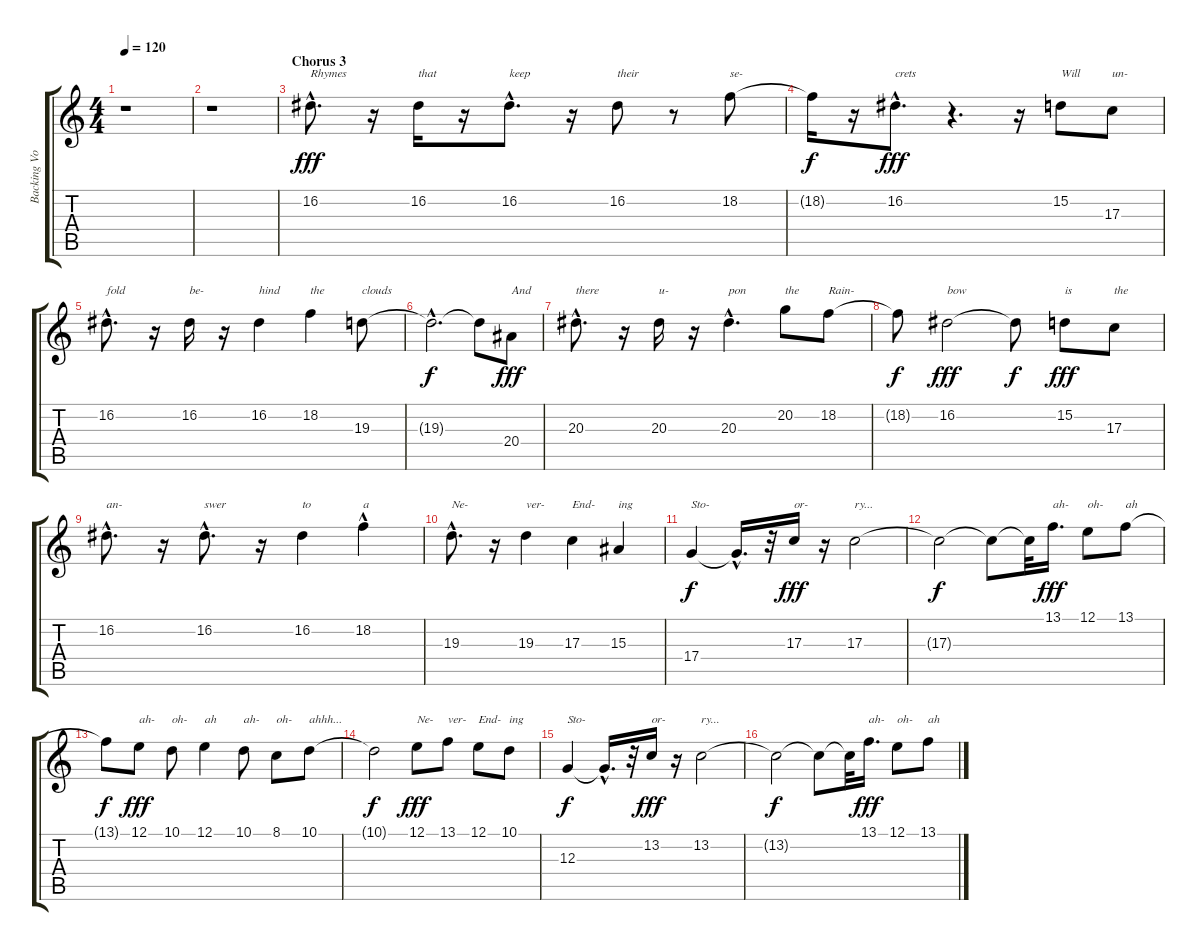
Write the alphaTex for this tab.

\track ("Backing Vocals" "Backing Vo") {instrument lead6voice}
\staff {score tabs}
\tuning (E4 B3 G3 D3 A2 E2) {hide}
\ts (4 4)
\tempo 120
\clef g2
\ks c
r.1{dy f} |
r.1 |
\section ("" "Chorus 3")
16.2{hac}.8{d txt "Rhymes" dy fff} r.16 16.2.16{txt "that"} r.16 16.2{hac}.8{d txt "keep"} r.16 16.2.8{txt "their"} r.8 18.2.8{txt "se-"} |
18.2{t}.16{dy f} r.16 16.2{hac}.8{d txt "crets" dy fff} r.4{d} r.16 15.2.8{txt "Will"} 17.3.8{txt "un-"} |
16.2{hac}.8{d txt "fold"} r.16 16.2.16{txt "be-"} r.16 16.2.4{txt "hind"} 18.2.4{txt "the"} 19.3.8{txt "clouds"} |
19.3{hac t}.2{d dy f} 19.3{t}.8 20.4.8{txt "And" dy fff} |
20.3{hac}.8{d txt "there"} r.16 20.3.16{txt "u-"} r.16 20.3{hac}.4{d txt "pon"} 20.2.8{txt "the"} 18.2.8{txt "Rain-"} |
18.2{t}.8{dy f} 16.2.2{txt "bow" dy fff} 16.2{t}.8{dy f} 15.2.8{txt "is" dy fff} 17.3.8{txt "the"} |
16.2{hac}.8{d txt "an-"} r.16 16.2{hac}.8{d txt "swer"} r.16 16.2.4{txt "to"} 18.2{hac}.4{txt "a"} |
19.3{hac}.8{d txt "Ne-"} r.16 19.3.4{txt "ver-"} 17.3.4{txt "End-"} 15.3.4{txt "ing"} |
17.4.4{txt "Sto-" dy f} 17.4{hac t}.16{d} r.32 17.3.16{txt "or-" dy fff} r.16 17.3.2{txt "ry..."} |
17.3{t}.2{dy f} 17.3{t}.8 17.3{t}.32 13.1.16{d txt "ah-" dy fff} 12.1.8{txt "oh-"} 13.1.8{txt "ah"} |
13.1{t}.8{dy f} 12.1.8{txt "ah-" dy fff} 10.1.8{txt "oh-"} 12.1.4{txt "ah"} 10.1.8{txt "ah-"} 8.1.8{txt "oh-"} 10.1.8{txt "ahhh..."} |
10.1{t}.2{dy f} 12.1.8{txt "Ne-" dy fff} 13.1.8{txt "ver-"} 12.1.8{txt "End-"} 10.1.8{txt "ing"} |
12.3.4{txt "Sto-" dy f} 12.3{hac t}.16{d} r.32 13.2.16{txt "or-" dy fff} r.16 13.2.2{txt "ry..."} |
13.2{t}.2{dy f} 13.2{t}.8 13.2{t}.32 13.1.16{d txt "ah-" dy fff} 12.1.8{txt "oh-"} 13.1.8{txt "ah"}
